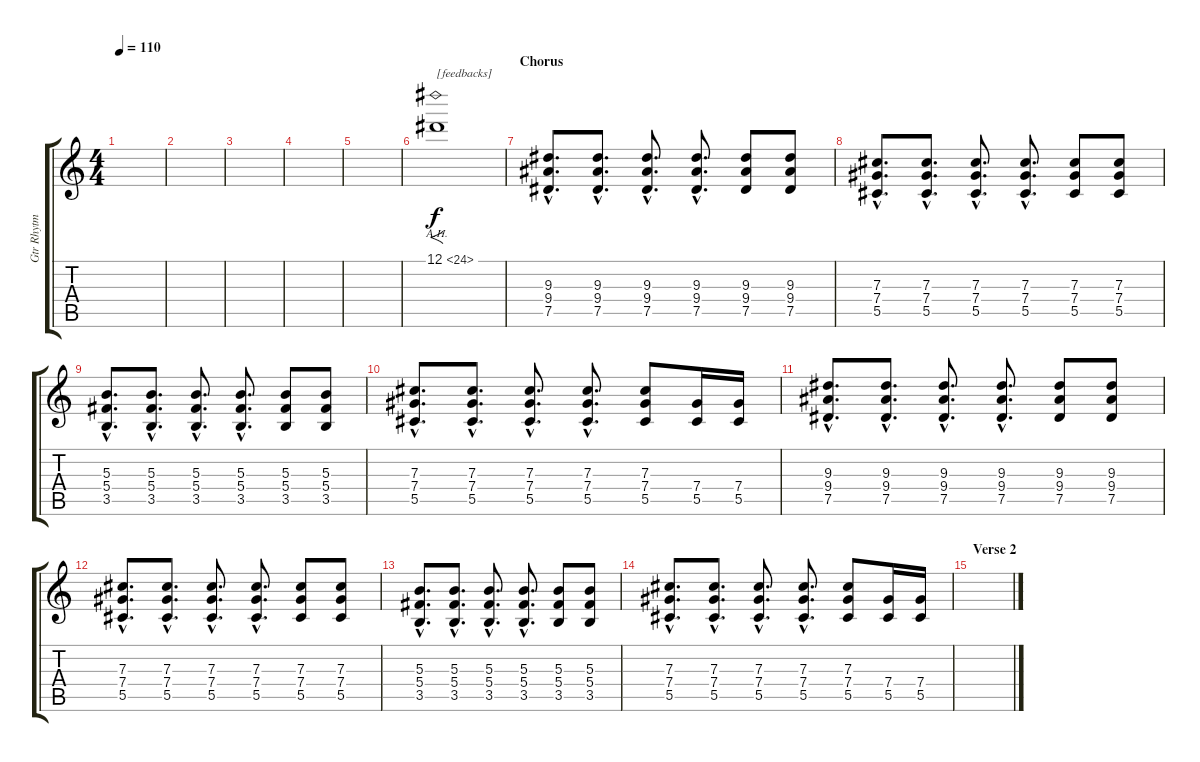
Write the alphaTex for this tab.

\track ("Gtr Rhytm" "Gtr Rhytm") {instrument distortionguitar}
\staff {score tabs}
\tuning (Eb4 Bb3 Gb3 Db3 Ab2 Eb2) {hide}
\ts (4 4)
\tempo 110
\clef g2
\ks c
|
|
|
|
|
12.1{ah 12}.1{f txt "[feedbacks]" volume 15} |
\section ("" "Chorus")
(9.3{hac} 9.4{hac} 7.5{hac}).8{d} (9.3{hac} 9.4{hac} 7.5{hac}).8{d} (9.3{hac} 9.4{hac} 7.5{hac}).8{d} (9.3{hac} 9.4{hac} 7.5{hac}).8{d} (9.3 9.4 7.5).8 (9.3 9.4 7.5).8 |
(7.3{hac} 7.4{hac} 5.5{hac}).8{d} (7.3{hac} 7.4{hac} 5.5{hac}).8{d} (7.3{hac} 7.4{hac} 5.5{hac}).8{d} (7.3{hac} 7.4{hac} 5.5{hac}).8{d} (7.3 7.4 5.5).8 (7.3 7.4 5.5).8 |
(5.3{hac} 5.4{hac} 3.5{hac}).8{d} (5.3{hac} 5.4{hac} 3.5{hac}).8{d} (5.3{hac} 5.4{hac} 3.5{hac}).8{d} (5.3{hac} 5.4{hac} 3.5{hac}).8{d} (5.3 5.4 3.5).8 (5.3 5.4 3.5).8 |
(7.3{hac} 7.4{hac} 5.5{hac}).8{d} (7.3{hac} 7.4{hac} 5.5{hac}).8{d} (7.3{hac} 7.4{hac} 5.5{hac}).8{d} (7.3{hac} 7.4{hac} 5.5{hac}).8{d} (7.3 7.4 5.5).8 (7.4 5.5).16 (7.4 5.5).16 |
(9.3{hac} 9.4{hac} 7.5{hac}).8{d} (9.3{hac} 9.4{hac} 7.5{hac}).8{d} (9.3{hac} 9.4{hac} 7.5{hac}).8{d} (9.3{hac} 9.4{hac} 7.5{hac}).8{d} (9.3 9.4 7.5).8 (9.3 9.4 7.5).8 |
(7.3{hac} 7.4{hac} 5.5{hac}).8{d} (7.3{hac} 7.4{hac} 5.5{hac}).8{d} (7.3{hac} 7.4{hac} 5.5{hac}).8{d} (7.3{hac} 7.4{hac} 5.5{hac}).8{d} (7.3 7.4 5.5).8 (7.3 7.4 5.5).8 |
(5.3{hac} 5.4{hac} 3.5{hac}).8{d} (5.3{hac} 5.4{hac} 3.5{hac}).8{d} (5.3{hac} 5.4{hac} 3.5{hac}).8{d} (5.3{hac} 5.4{hac} 3.5{hac}).8{d} (5.3 5.4 3.5).8 (5.3 5.4 3.5).8 |
(7.3{hac} 7.4{hac} 5.5{hac}).8{d} (7.3{hac} 7.4{hac} 5.5{hac}).8{d} (7.3{hac} 7.4{hac} 5.5{hac}).8{d} (7.3{hac} 7.4{hac} 5.5{hac}).8{d} (7.3 7.4 5.5).8 (7.4 5.5).16 (7.4 5.5).16 |
\section ("" "Verse 2")
